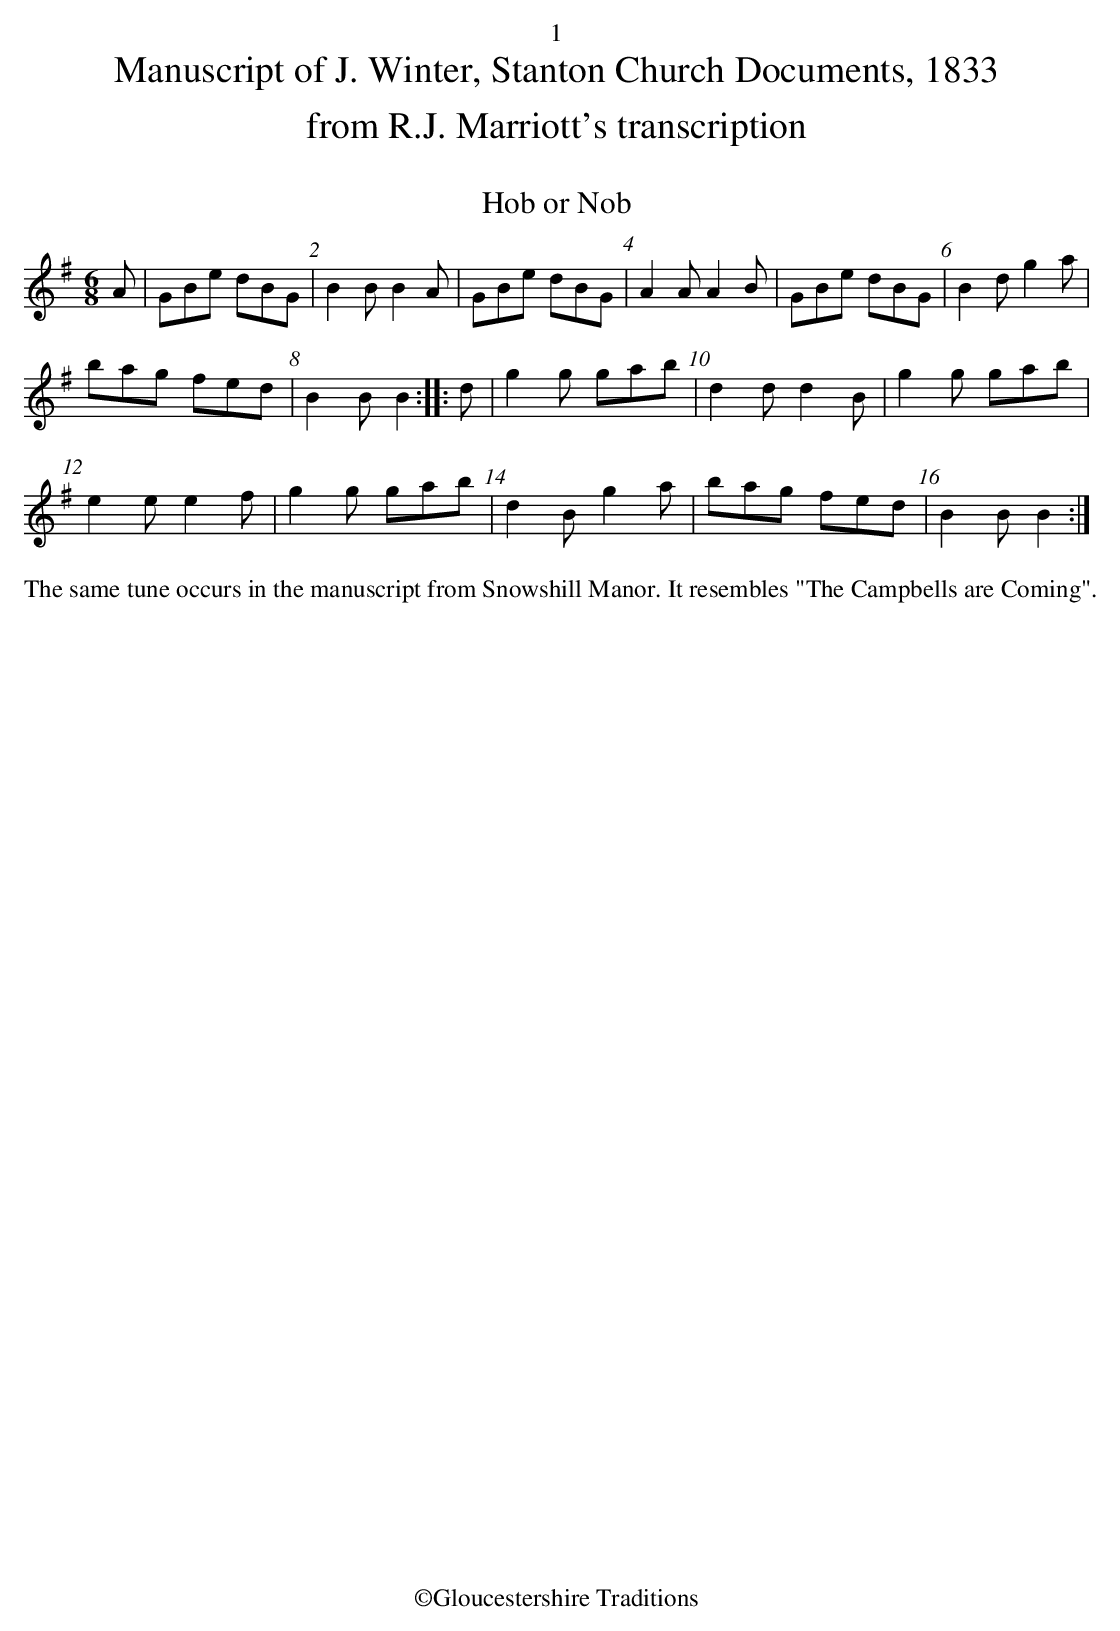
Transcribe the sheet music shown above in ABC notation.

X:1
T:Hob or Nob
M:6/8
L:1/8
K:G
A|GBe dBG|B2BB2A|GBe dBG|A2AA2B|GBe dBG|B2dg2a|
bag fed|B2BB2::d|g2g gab|d2dd2B|g2g gab|
e2ee2f|g2g gab|d2Bg2a|bag fed|B2BB2:|
